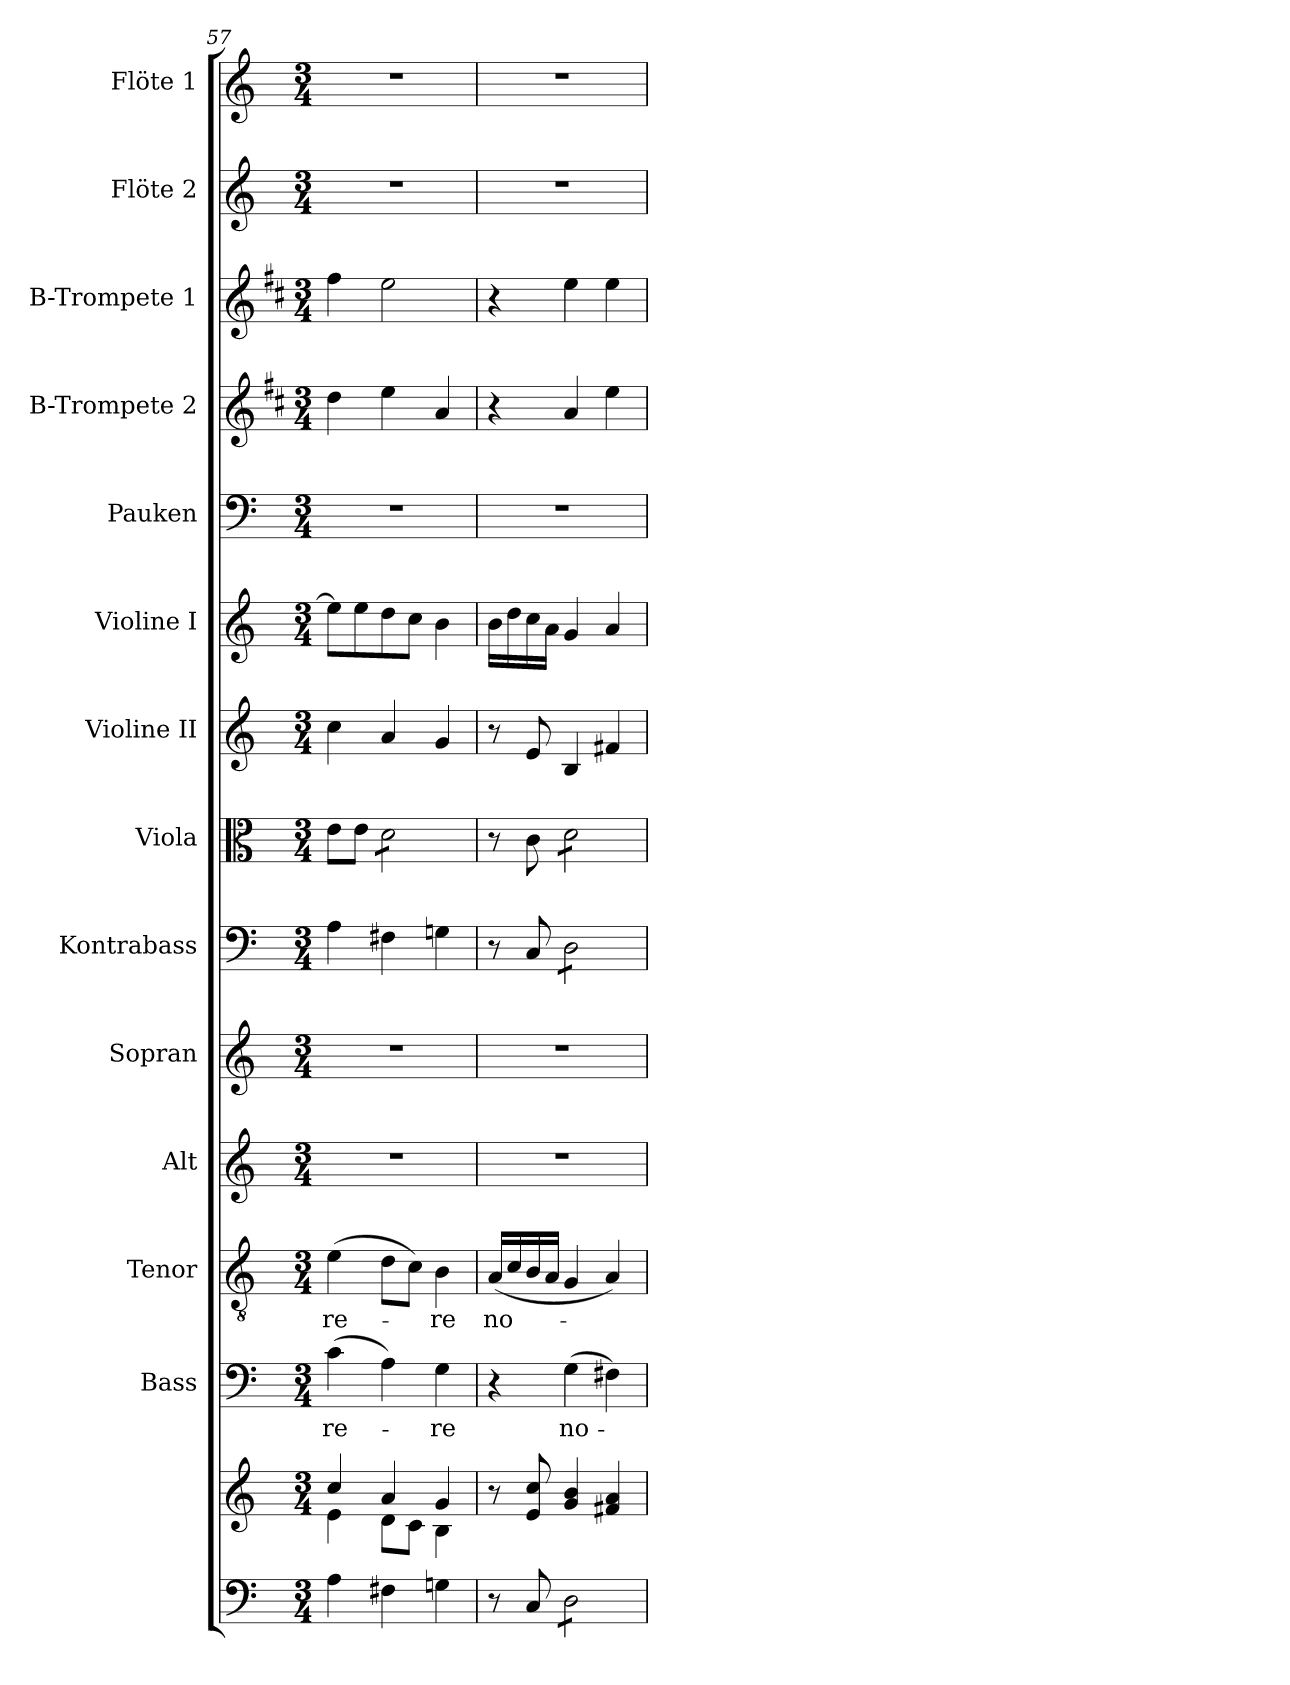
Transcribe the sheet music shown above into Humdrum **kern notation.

**kern	**kern	**kern	**text	**kern	**text	**kern	**kern	**kern	**kern	**kern	**kern	**kern	**kern	**kern	**kern	**kern
*part14	*part14	*part13	*part13	*part12	*part12	*part11	*part10	*part9	*part8	*part7	*part6	*part5	*part4	*part3	*part2	*part1
*staff15	*staff14	*staff13	*staff13	*staff12	*staff12	*staff11	*staff10	*staff9	*staff8	*staff7	*staff6	*staff5	*staff4	*staff3	*staff2	*staff1
*	*	*I"Bass	*	*I"Tenor	*	*I"Alt	*I"Sopran	*I"Kontrabass	*I"Viola	*I"Violine II	*I"Violine I	*I"Pauken	*I"B-Trompete 2	*I"B-Trompete 1	*I"Flöte 2	*I"Flöte 1
*	*	*I'B.	*	*I'T.	*	*I'A.	*I'S.	*I'Kb.	*I'Vla.	*I'Vl. II	*I'Vl. I	*I'Pk.	*I'B Trp. 2	*I'B Trp. 1	*I'Fl. 2	*I'Fl. 1
*clefF4	*clefG2	*clefF4	*	*clefGv2	*	*clefG2	*clefG2	*clefF4	*clefC3	*clefG2	*clefG2	*clefF4	*clefG2	*clefG2	*clefG2	*clefG2
*	*	*	*	*	*	*	*	*ITrd7c12	*	*	*	*	*ITrd1c2	*ITrd1c2	*	*
*k[]	*k[]	*k[]	*	*k[]	*	*k[]	*k[]	*k[]	*k[]	*k[]	*k[]	*k[]	*k[]	*k[]	*k[]	*k[]
*C:	*C:	*C:	*	*C:	*	*C:	*C:	*C:	*C:	*C:	*C:	*C:	*C:	*C:	*C:	*C:
*M3/4	*M3/4	*M3/4	*	*M3/4	*	*M3/4	*M3/4	*M3/4	*M3/4	*M3/4	*M3/4	*M3/4	*M3/4	*M3/4	*M3/4	*M3/4
=57	=57	=57	=57	=57	=57	=57	=57	=57	=57	=57	=57	=57	=57	=57	=57	=57
*	*^	*	*	*	*	*	*	*	*	*	*	*	*	*	*	*
!	!	!	!	!LO:LY:b	!	!LO:LY:b	!	!	!	!	!	!	!	!	!	!	!
4A\	4cc/	4e\	(>4c\	-re-	(>4e\	-re-	2.r	2.r	4AA\	8e\L	4cc\	8ee\L]	2.r	4cc\	4ee\	2.r	2.r
.	.	.	.	.	.	.	.	.	.	8e\J	.	8ee\	.	.	.	.	.
*	*	*	*	*	*	*	*	*	*	*tremolo	*	*	*	*	*	*	*
4F#X\	4a/	8d\L	4A\)	.	8d\L	.	.	.	4FF#X\	8d\L	4a/	8dd\	.	4dd\	2dd\	.	.
.	.	8c\J	.	.	8c\J)	.	.	.	.	8d\	.	8cc\J	.	.	.	.	.
!	!	!	!	!LO:LY:b	!	!LO:LY:b	!	!	!	!	!	!	!	!	!	!	!
4Gn\	4g/	4B\	4G\	-re	4B\	-re	.	.	4GGn\	8d\	4g/	4b\	.	4g/	.	.	.
.	.	.	.	.	.	.	.	.	.	8d\J	.	.	.	.	.	.	.
*	*	*	*	*	*	*	*	*	*	*Xtremolo	*	*	*	*	*	*	*
=58	=58	=58	=58	=58	=58	=58	=58	=58	=58	=58	=58	=58	=58	=58	=58	=58	=58
!	!	!	!	!	!	!LO:LY:b	!	!	!	!	!	!	!	!	!	!	!
*	*v	*v	*	*	*	*	*	*	*	*	*	*	*	*	*	*	*
8r	8r	4r	.	(<16A/LL	no-	2.r	2.r	8r	8r	8r	16b\LL	2.r	4r	4r	2.r	2.r
.	.	.	.	16c/	.	.	.	.	.	.	16dd\	.	.	.	.	.
8C/	8e/ 8cc/	.	.	16B/	.	.	.	8CC/	8c\	8e/	16cc\	.	.	.	.	.
.	.	.	.	16A/JJ	.	.	.	.	.	.	16a\JJ	.	.	.	.	.
!	!	!	!LO:LY:b	!	!	!	!	!	!	!	!	!	!	!	!	!
*tremolo	*	*	*	*	*	*	*	*	*	*	*	*	*	*	*	*
*	*	*	*	*	*	*	*	*tremolo	*	*	*	*	*	*	*	*
*	*	*	*	*	*	*	*	*	*tremolo	*	*	*	*	*	*	*
8D\L	4g/ 4b/	(>4G\	no-	4G/	.	.	.	8DD\L	8d\L	4B/	4g/	.	4g/	4dd\	.	.
8D\	.	.	.	.	.	.	.	8DD\	8d\	.	.	.	.	.	.	.
8D\	4f#X/ 4a/	4F#X\)	.	4A/)	.	.	.	8DD\	8d\	4f#X/	4a/	.	4dd\	4dd\	.	.
8D\J	.	.	.	.	.	.	.	8DD\J	8d\J	.	.	.	.	.	.	.
*	*	*	*	*	*	*	*	*	*Xtremolo	*	*	*	*	*	*	*
*	*	*	*	*	*	*	*	*Xtremolo	*	*	*	*	*	*	*	*
*Xtremolo	*	*	*	*	*	*	*	*	*	*	*	*	*	*	*	*
=	=	=	=	=	=	=	=	=	=	=	=	=	=	=	=	=
*-	*-	*-	*-	*-	*-	*-	*-	*-	*-	*-	*-	*-	*-	*-	*-	*-
